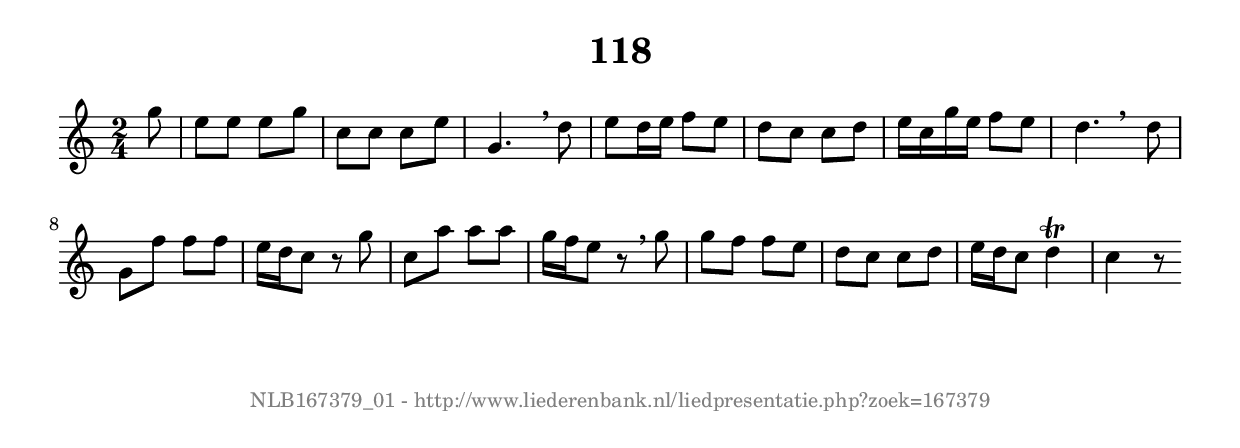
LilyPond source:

%
% produced by wce2krn 1.64 (7 June 2014)
%
\version"2.16"
#(append! paper-alist '(("long" . (cons (* 210 mm) (* 2000 mm)))))
#(set-default-paper-size "long")
sb = {\breathe}
mBreak = {\breathe }
bBreak = {\breathe }
x = {\once\override NoteHead #'style = #'cross }
gl=\glissando
itime={\override Staff.TimeSignature #'stencil = ##f }
ficta = {\once\set suggestAccidentals = ##t}
fine = {\once\override Score.RehearsalMark #'self-alignment-X = #1 \mark \markup {\italic{Fine}}}
dc = {\once\override Score.RehearsalMark #'self-alignment-X = #1 \mark \markup {\italic{D.C.}}}
dcf = {\once\override Score.RehearsalMark #'self-alignment-X = #1 \mark \markup {\italic{D.C. al Fine}}}
dcc = {\once\override Score.RehearsalMark #'self-alignment-X = #1 \mark \markup {\italic{D.C. al Coda}}}
ds = {\once\override Score.RehearsalMark #'self-alignment-X = #1 \mark \markup {\italic{D.S.}}}
dsf = {\once\override Score.RehearsalMark #'self-alignment-X = #1 \mark \markup {\italic{D.S. al Fine}}}
dsc = {\once\override Score.RehearsalMark #'self-alignment-X = #1 \mark \markup {\italic{D.S. al Coda}}}
pv = {\set Score.repeatCommands = #'((volta "1"))}
sv = {\set Score.repeatCommands = #'((volta "2"))}
tv = {\set Score.repeatCommands = #'((volta "3"))}
qv = {\set Score.repeatCommands = #'((volta "4"))}
xv = {\set Score.repeatCommands = #'((volta #f))}
\header{ tagline = ""
title = "118"
}
\score {{
\key c \major
\relative g'
{
\set melismaBusyProperties = #'()
\partial 32*4
\time 2/4
\tempo 4=120
\override Score.MetronomeMark #'transparent = ##t
\override Score.RehearsalMark #'break-visibility = #(vector #t #t #f)
g'8 e e e g c, c c e g,4. \sb d'8 e d16 e f8 e d c c d e16 c g' e f8 e d4. \bar ":|:" \bBreak
d8 g, f' f f e16 d c8 r g' c, a' a a g16 f e8 r \sb g g f f e d c c d e16 d c8 d4^\trill c r8 \bar ":|"
 }}
 \midi { }
 \layout {
            indent = 0.0\cm
}
}
\markup { \vspace #0 } \markup { \with-color #grey \fill-line { \center-column { \smaller "NLB167379_01 - http://www.liederenbank.nl/liedpresentatie.php?zoek=167379" } } }
